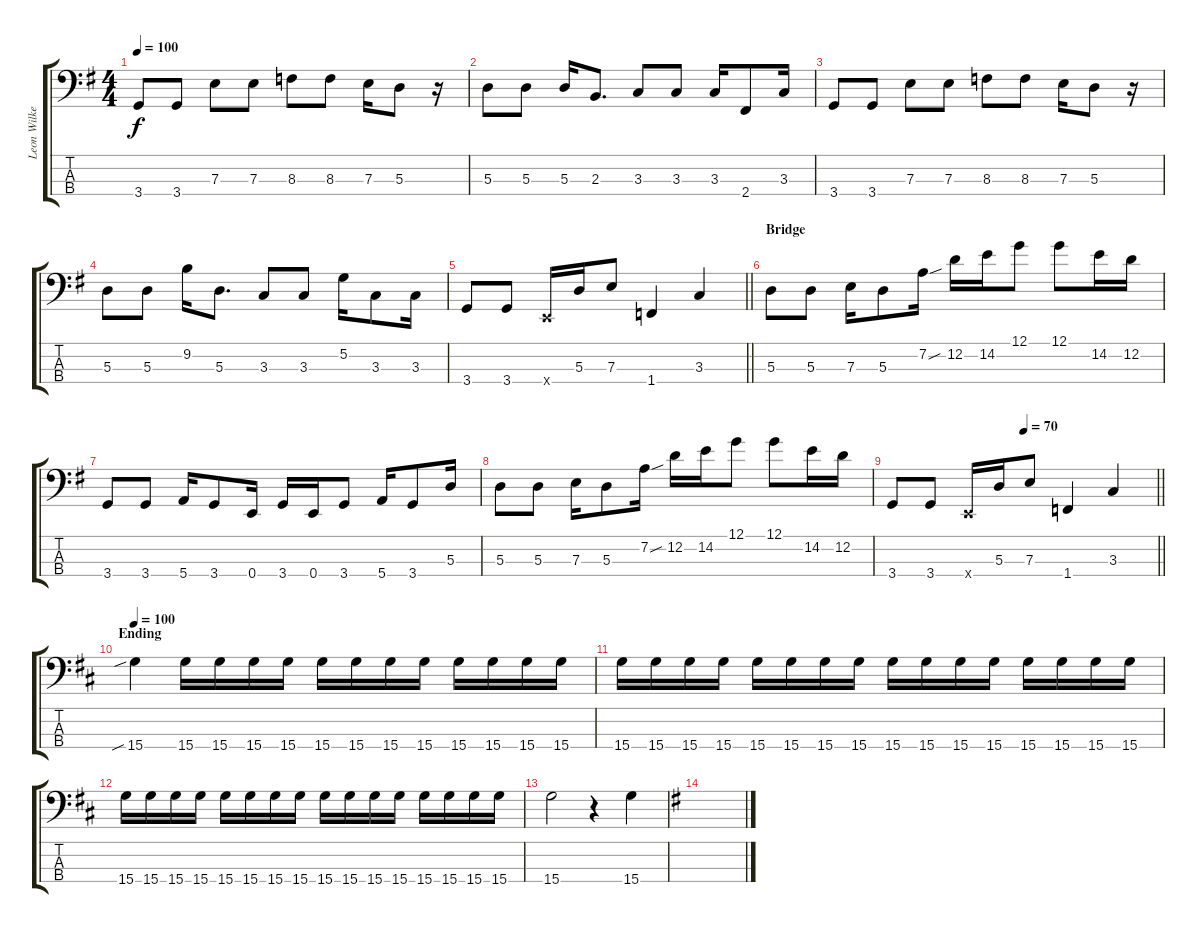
\track ("Leon Wilkeson" "Leon Wilke") {instrument electricbasspick}
\staff {score tabs}
\tuning (G2 D2 A1 E1) {hide}
\ts (4 4)
\tempo 100
\clef f4
\ks g
3.4.8{dy f} 3.4.8 7.3.8 7.3.8 8.3.8 8.3.8 7.3.16 5.3.8 r.16 |
5.3.8 5.3.8 5.3.16 2.3.8{d} 3.3.8 3.3.8 3.3.16 2.4.8 3.3.16 |
3.4.8 3.4.8 7.3.8 7.3.8 8.3.8 8.3.8 7.3.16 5.3.8 r.16 |
5.3.8 5.3.8 9.2.16 5.3.8{d} 3.3.8 3.3.8 5.2.16 3.3.8 3.3.16 |
\barLineRight lightlight
3.4.8 3.4.8 0.4{x}.16 5.3.16 7.3.8 1.4.4 3.3.4 |
\section ("" "Bridge")
5.3.8 5.3.8 7.3.16 5.3.8 7.2{sou}.16 12.2.16 14.2.16 12.1.8 12.1.8 14.2.16 12.2.16 |
3.4.8 3.4.8 5.4.16 3.4.8 0.4.16 3.4.16 0.4.16 3.4.8 5.4.16 3.4.8 5.3.16 |
5.3.8 5.3.8 7.3.16 5.3.8 7.2{sou}.16 12.2.16 14.2.16 12.1.8 12.1.8 14.2.16 12.2.16 |
\tempo (70 0.5)
\barLineRight lightlight
3.4.8 3.4.8 0.4{x}.16 5.3.16 7.3.8 1.4.4 3.3.4 |
\section ("" "Ending")
\tempo 100
\ks d
15.4{sib}.4 15.4.16 15.4.16 15.4.16 15.4.16 15.4.16 15.4.16 15.4.16 15.4.16 15.4.16 15.4.16 15.4.16 15.4.16 |
15.4.16 15.4.16 15.4.16 15.4.16 15.4.16 15.4.16 15.4.16 15.4.16 15.4.16 15.4.16 15.4.16 15.4.16 15.4.16 15.4.16 15.4.16 15.4.16 |
15.4.16 15.4.16 15.4.16 15.4.16 15.4.16 15.4.16 15.4.16 15.4.16 15.4.16 15.4.16 15.4.16 15.4.16 15.4.16 15.4.16 15.4.16 15.4.16 |
15.4.2 r.4 15.4.4 |
\ks g
